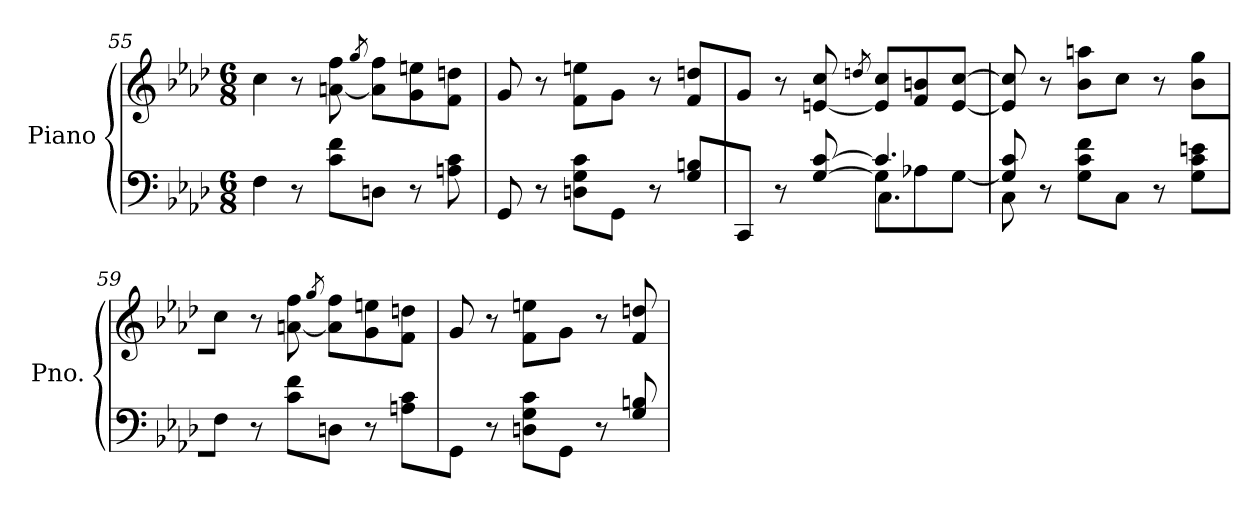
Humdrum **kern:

**kern	**kern
*part1	*part1
*staff2	*staff1
*I"Piano	*
*I'Pno.	*
*clefF4	*clefG2
*k[b-e-a-d-]	*k[b-e-a-d-]
*M6/8	*M6/8
=55	=55
8F\J	8cc\J
8r	8r
8c\ 8f\L	[8an\ 8ff\
.	8qgg/
8Dn\J	8a\] 8ff\L
8r	8g\ 8een\
8An\ 8c\	8f\ 8ddn\J
!!LO:PB:g=z
=56	=56
8GG/	8g/
8r	8r
8Dn\ 8G\ 8c\L	8f\ 8een\L
8GG\J	8g\J
8r	8r
8G/ 8Bn/L	8f/ 8ddn/L
=57	=57
*^	*
*	*^	*
8CC/J	4.rCCyy	4.ryy	8g/J
8r	.	.	8r
[8G/ [8c/	.	.	[8en/ 8cc/
.	.	.	8qddn/
4.c/]	8G\L]	4.C\	8e/] 8cc/L
.	8A-X\	.	8f/ 8bn/
.	[8G\J	.	[8e/ [8cc/J
*	*v	*v	*
=58	=58	=58
8G/] 8c/	8C\	8e/] 8cc/]
8r	8ryy	8r
8G\ 8c\ 8f\L	2ryy	8b-\ 8aan\L
8C\J	.	8cc\J
8r	.	8r
8G\ 8c\ 8en\L	.	8b-\ 8gg\L
*v	*v	*
=59	=59
8F\J	8cc\J
8r	8r
8c\ 8f\L	[8an\ 8ff\
.	8qgg/
8Dn\J	8a\] 8ff\L
8r	8g\ 8een\
8An\ 8c\L	8f\ 8ddn\J
=60	=60
8GG\J	8g/
8r	8r
8Dn\ 8G\ 8c\L	8f\ 8een\L
8GG\J	8g\J
8r	8r
8G/ 8Bn/L	8f/ 8ddn/L
=	=
*-	*-
